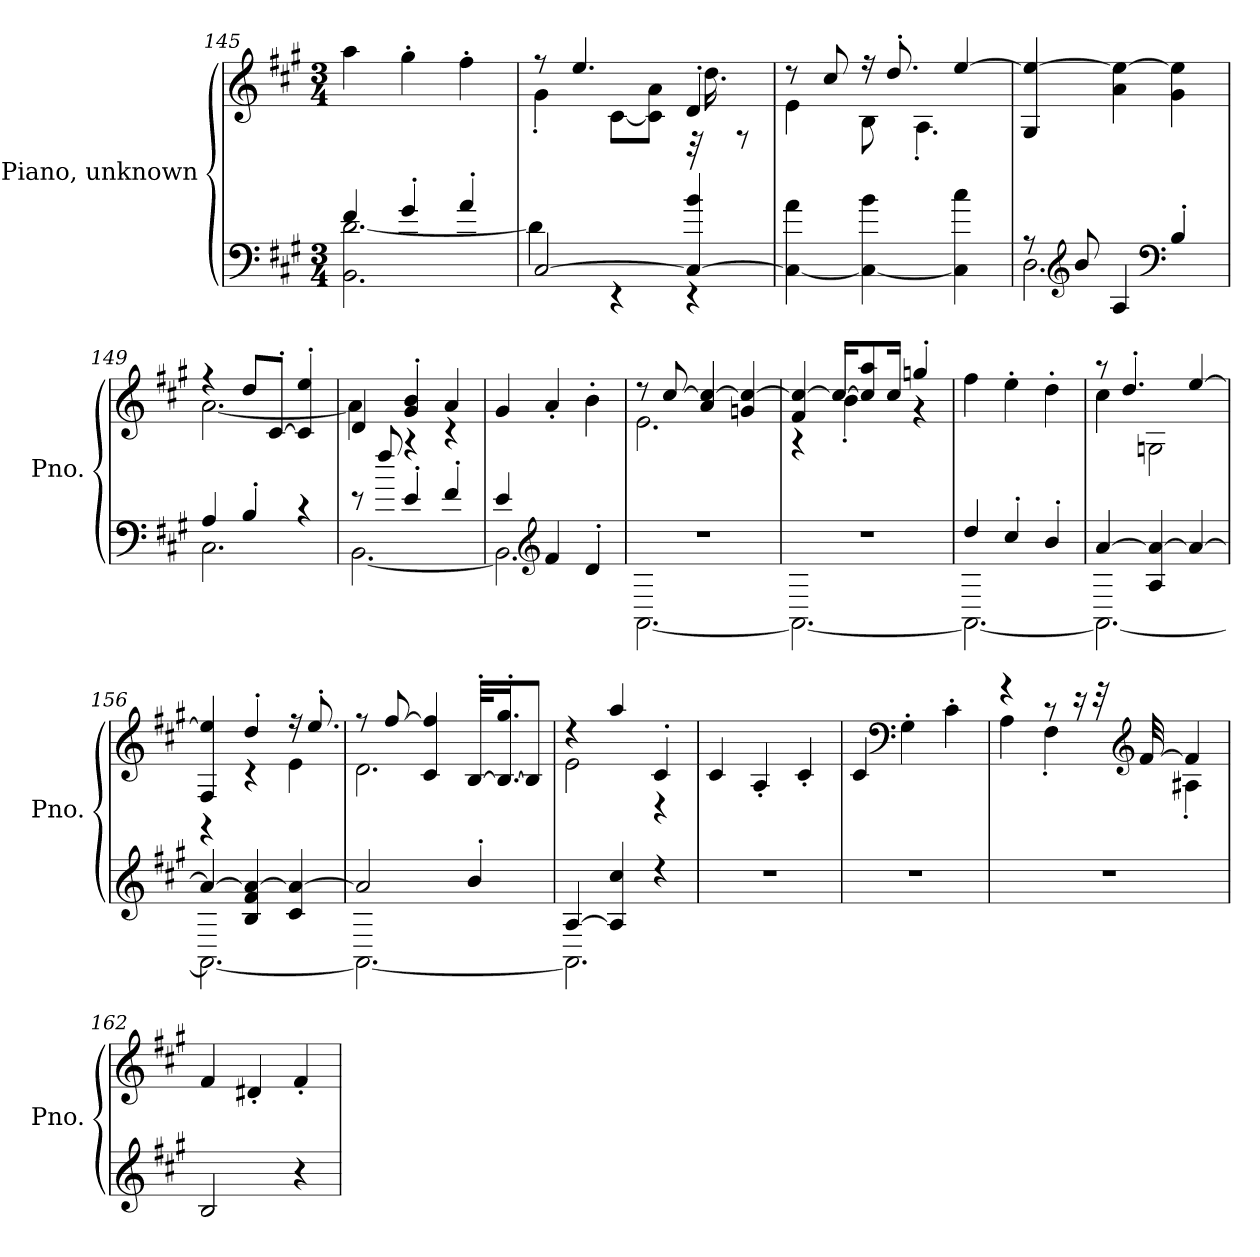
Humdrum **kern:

**kern	**kern
*part1	*part1
*staff2	*staff1
*I"Piano, unknown	*
*I'Pno.	*
*clefF4	*clefG2
*k[f#c#g#]	*k[f#c#g#]
*M3/4	*M3/4
=145	=145
*^	*
4f#/	2.BB\ [2.d\	4aa\
4g#'/	.	4gg#'\
4a'/	.	4ff#'\
=146	=146	=146
*	*	*^
[2C#/	4d\]	8r	4g#'\
.	.	4.ee/	.
.	4r	.	[8c#\L
.	.	.	8c#\] 8a\J
4C#/_ 4b/	4r	4d'/	32r
.	.	.	16.dd\
.	.	.	8r
*v	*v	*	*
=147	=147	=147
4C#\_ 4a\	8r	4e\
.	8cc#/	.
4C#\_ 4b\	16r	8B\
.	8.dd'/	.
.	.	4.A'\
4C#\] 4cc#\	[4ee/	.
*	*v	*v
!!LO:LB:g=z
=148	=148
*^	*
8r	2.D\	4G#/ 4ee/_
*clefG2	*	*
8b/	.	.
4A/	.	4a\ 4ee\_
*clefF4	*	*
4B'/	.	4g#\ 4ee\]
=149	=149	=149
*	*	*^
4A/	2.C#\	4r	[2.a\
4B'/	.	8dd/L	.
.	.	[8c#'/J	.
4r	.	4c#/]' 4ee/'	.
=150	=150	=150	=150
8r	[2.BB\	4d/	4a\]
8ff#/	.	.	.
4e'/	.	4g#/' 4b/'	4r
4f#'/	.	4a/	4r
*	*	*v	*v
=151	=151	=151
4e/	2.BB\]	4g#/
*clefG2	*	*
4f#/	.	4a'/
4d'/	.	4b'\
=152	=152	=152
*	*	*^
2.r	[2.AA\	8r	2.e\
.	.	[8cc#/	.
.	.	4a/ 4cc#/_	.
.	.	4gn/ 4cc#/_	.
!!LO:LB:g=z	!!
=153	=153	=153	=153
2.r	2.AA\_	4f#/ 4cc#/_	4r
.	.	16cc#/KL_	4b'\
.	.	8cc#/] 8aa/	.
.	.	16cc#/Jk	.
.	.	4ggn'/	4r
*	*	*v	*v
=154	=154	=154
4dd/	2.AA\_	4ff#\
4cc#'/	.	4ee'\
4b'/	.	4dd'\
=155	=155	=155
*	*	*^
[4a/	2.AA\_	8r	4cc#\
.	.	4.dd'/	.
4A/ 4a/_	.	.	2Gn\
4a/_	.	[4ee/	.
=156	=156	=156	=156
4a/_	2.AA\_	4F#/ 4ee/]	4r
4B/ 4f#/ 4a/_	.	4dd'/	4r
4c#/ 4a/_	.	16r	4e\
.	.	8.ee'/	.
=157	=157	=157	=157
2a/]	2.AA\_	8r	2.d\
.	.	[8ff#/	.
.	.	4c#/ 4ff#/]	.
4b'/	.	[32B'/KLL	.
.	.	16.B/_' 16.gg#/'J	.
.	.	8B/J]	.
=158	=158	=158	=158
[4A/	2.AA\]	4r	2e\
4A/] 4cc#/	.	4aa/	.
4r	.	4c#'/	4r
*v	*v	*	*
*	*v	*v
!!LO:LB:g=z
=159	=159
2.r	4c#/
.	4A'/
.	4c#'/
=160	=160
2.r	4c#/
*	*clefF4
.	4G#'\
.	4c#'\
=161	=161
*	*^
2.r	4r	4A\
.	8r	4F#'\
.	16r	.
.	32r	.
*	*clefG2	*
.	[32f#/	.
.	4f#/]	4A#X'\
*	*v	*v
=162	=162
2B/	4f#/
.	4d#X'/
4r	4f#'/
=	=
*-	*-
